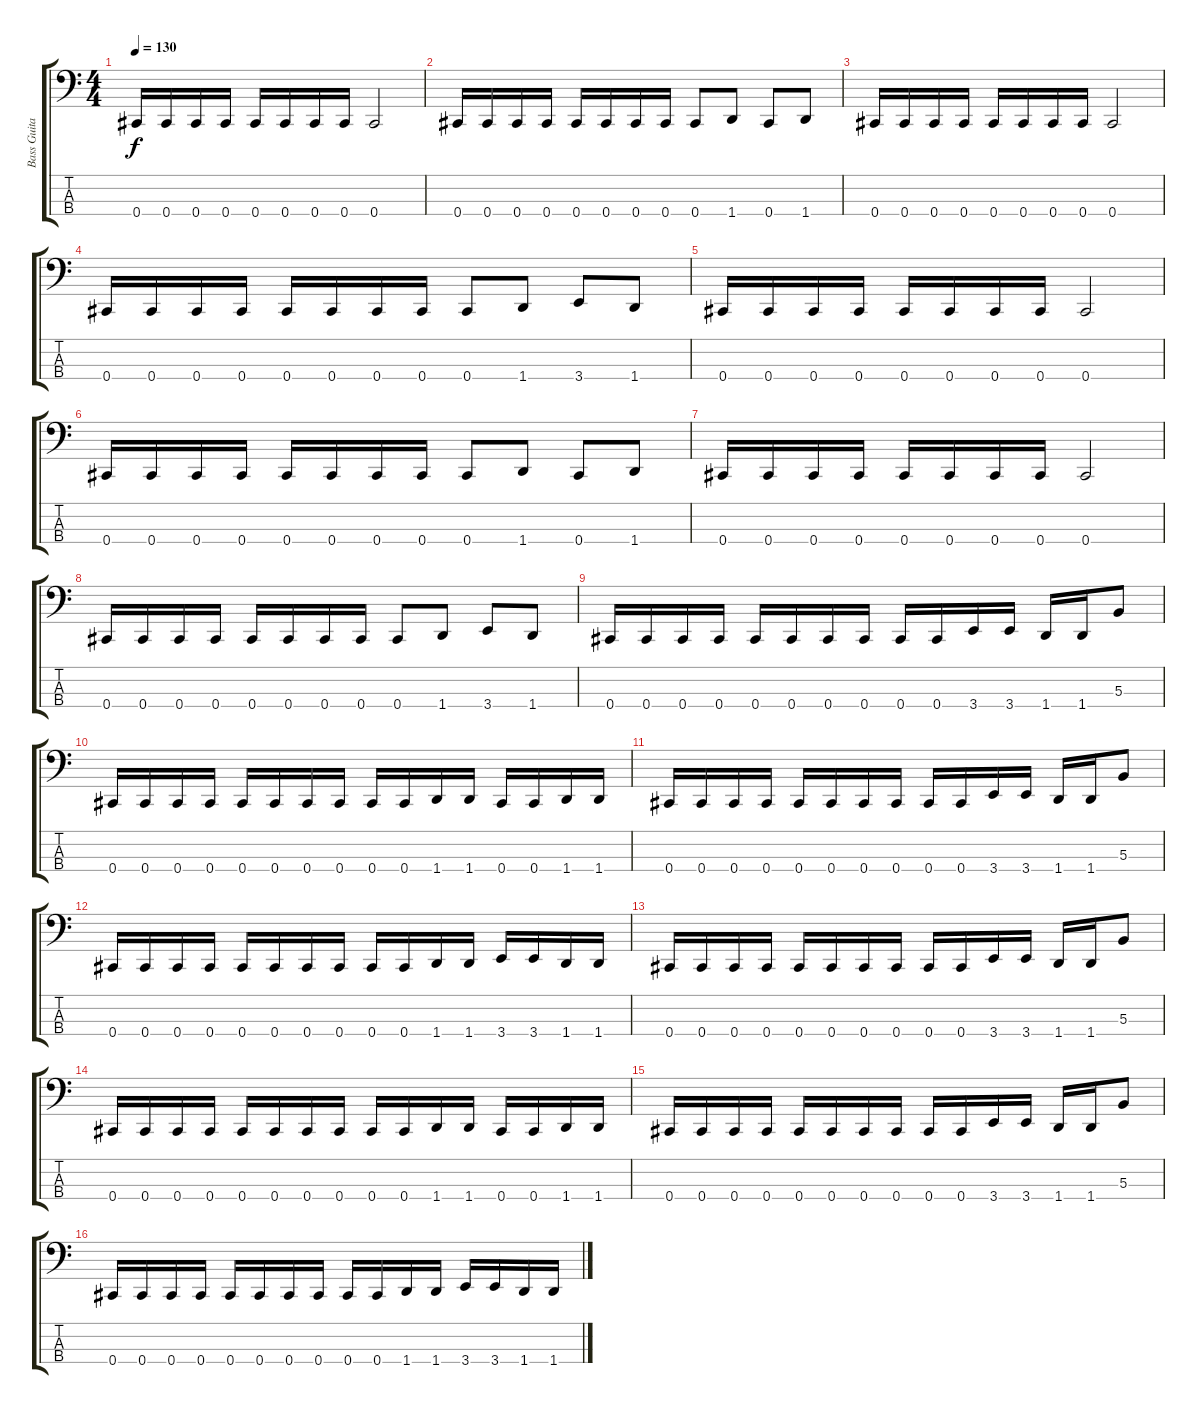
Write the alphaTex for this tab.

\track ("Bass Guitar" "Bass Guita") {instrument electricbasspick}
\staff {score tabs}
\tuning (E2 B1 Gb1 Db1) {hide}
\ts (4 4)
\tempo 130
\clef f4
\ks c
0.4.16{dy f} 0.4.16 0.4.16 0.4.16 0.4.16 0.4.16 0.4.16 0.4.16 0.4.2 |
0.4.16 0.4.16 0.4.16 0.4.16 0.4.16 0.4.16 0.4.16 0.4.16 0.4.8 1.4.8 0.4.8 1.4.8 |
0.4.16 0.4.16 0.4.16 0.4.16 0.4.16 0.4.16 0.4.16 0.4.16 0.4.2 |
0.4.16 0.4.16 0.4.16 0.4.16 0.4.16 0.4.16 0.4.16 0.4.16 0.4.8 1.4.8 3.4.8 1.4.8 |
0.4.16 0.4.16 0.4.16 0.4.16 0.4.16 0.4.16 0.4.16 0.4.16 0.4.2 |
0.4.16 0.4.16 0.4.16 0.4.16 0.4.16 0.4.16 0.4.16 0.4.16 0.4.8 1.4.8 0.4.8 1.4.8 |
0.4.16 0.4.16 0.4.16 0.4.16 0.4.16 0.4.16 0.4.16 0.4.16 0.4.2 |
0.4.16 0.4.16 0.4.16 0.4.16 0.4.16 0.4.16 0.4.16 0.4.16 0.4.8 1.4.8 3.4.8 1.4.8 |
0.4.16 0.4.16 0.4.16 0.4.16 0.4.16 0.4.16 0.4.16 0.4.16 0.4.16 0.4.16 3.4.16 3.4.16 1.4.16 1.4.16 5.3.8 |
0.4.16 0.4.16 0.4.16 0.4.16 0.4.16 0.4.16 0.4.16 0.4.16 0.4.16 0.4.16 1.4.16 1.4.16 0.4.16 0.4.16 1.4.16 1.4.16 |
0.4.16 0.4.16 0.4.16 0.4.16 0.4.16 0.4.16 0.4.16 0.4.16 0.4.16 0.4.16 3.4.16 3.4.16 1.4.16 1.4.16 5.3.8 |
0.4.16 0.4.16 0.4.16 0.4.16 0.4.16 0.4.16 0.4.16 0.4.16 0.4.16 0.4.16 1.4.16 1.4.16 3.4.16 3.4.16 1.4.16 1.4.16 |
0.4.16 0.4.16 0.4.16 0.4.16 0.4.16 0.4.16 0.4.16 0.4.16 0.4.16 0.4.16 3.4.16 3.4.16 1.4.16 1.4.16 5.3.8 |
0.4.16 0.4.16 0.4.16 0.4.16 0.4.16 0.4.16 0.4.16 0.4.16 0.4.16 0.4.16 1.4.16 1.4.16 0.4.16 0.4.16 1.4.16 1.4.16 |
0.4.16 0.4.16 0.4.16 0.4.16 0.4.16 0.4.16 0.4.16 0.4.16 0.4.16 0.4.16 3.4.16 3.4.16 1.4.16 1.4.16 5.3.8 |
0.4.16 0.4.16 0.4.16 0.4.16 0.4.16 0.4.16 0.4.16 0.4.16 0.4.16 0.4.16 1.4.16 1.4.16 3.4.16 3.4.16 1.4.16 1.4.16
